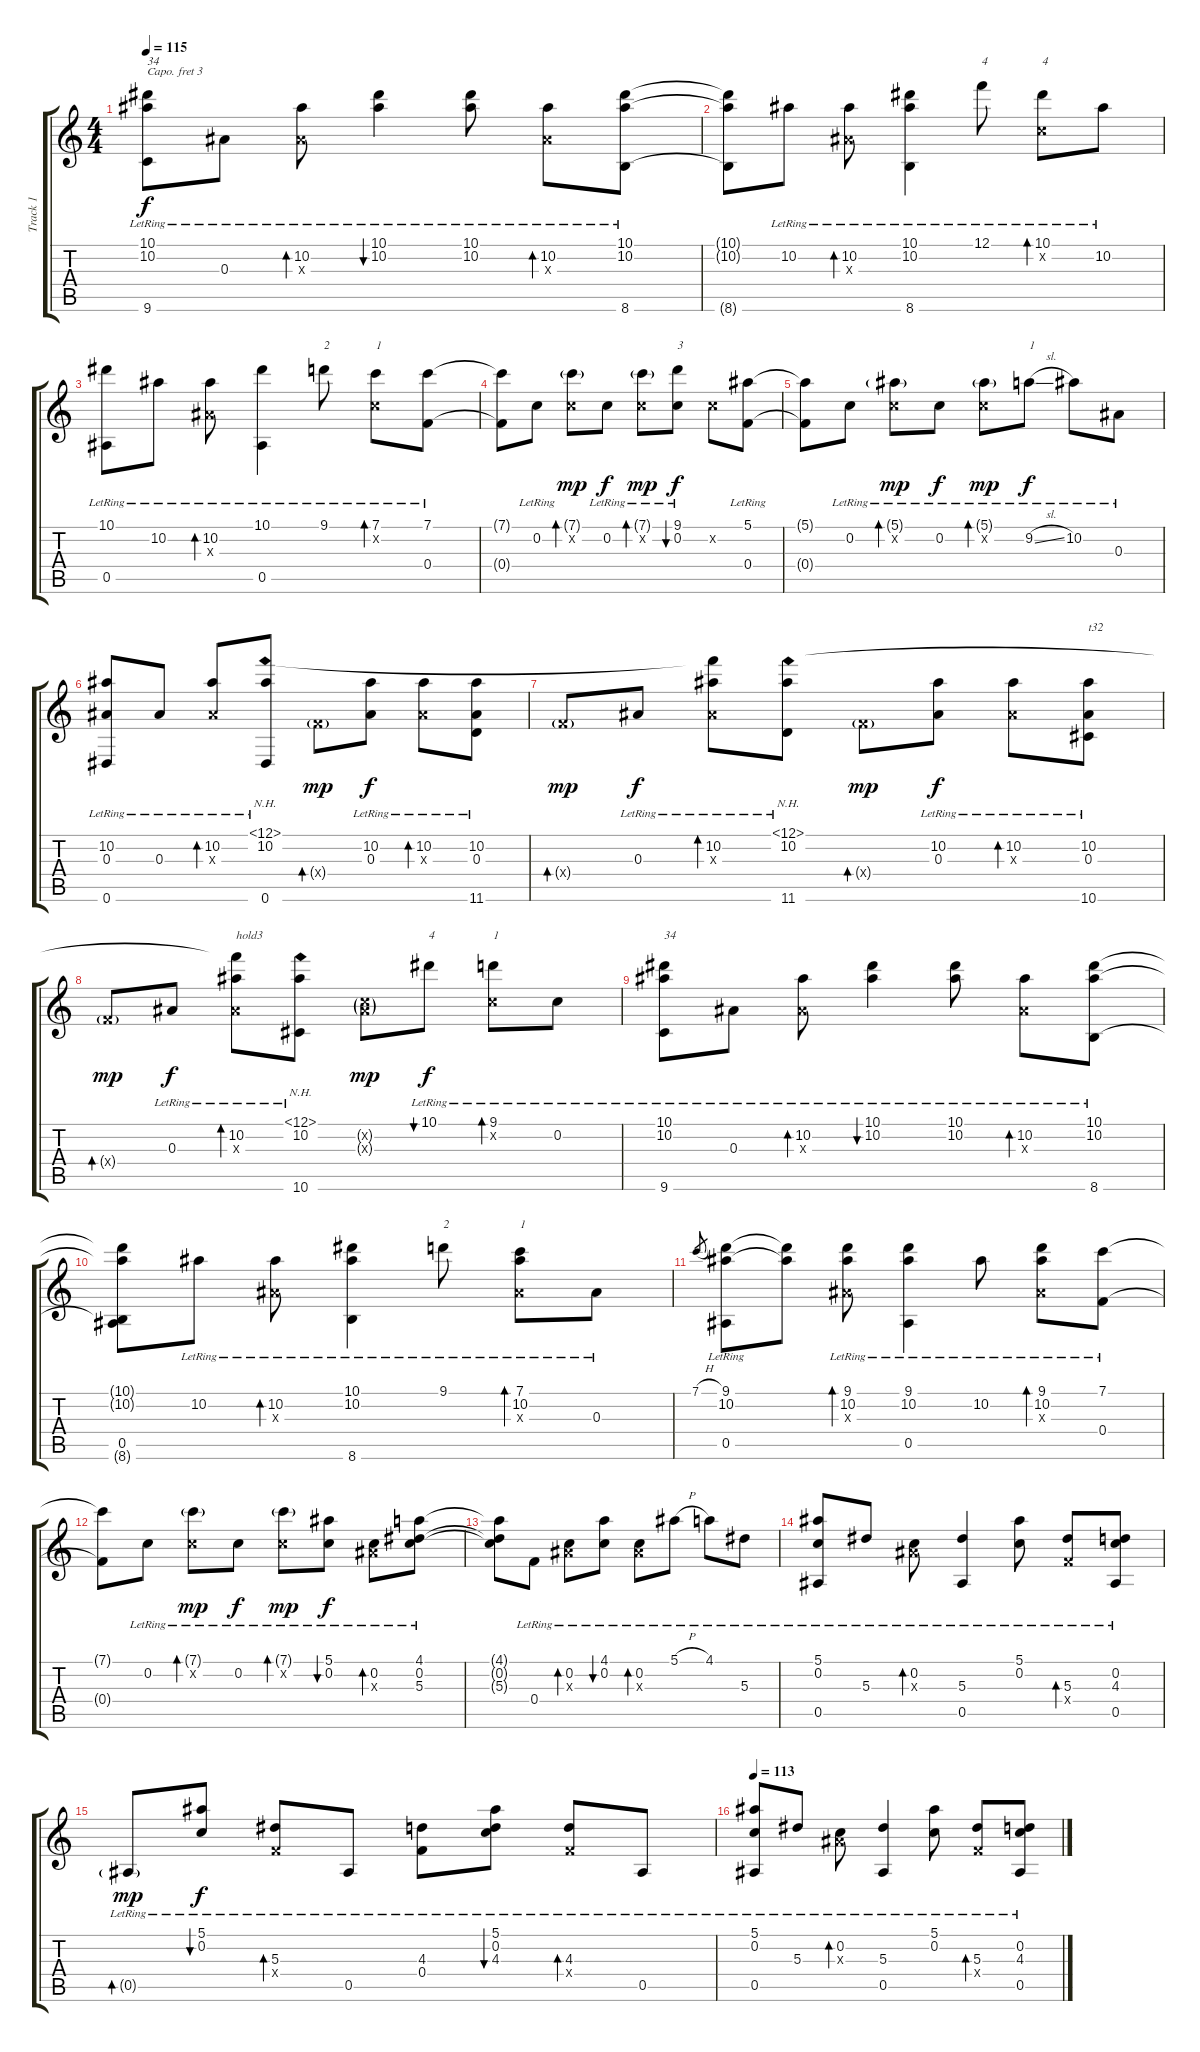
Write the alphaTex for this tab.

\track ("Track 1" "Track 1") {instrument acousticguitarsteel}
\staff {score tabs}
\capo 3
\tuning (D4 A3 G3 D3 G2 C2) {hide}
\ts (4 4)
\tempo 115
\clef g2
\ks c
(10.1{lr} 10.2{lr} 9.6{lr}).8{txt "34" dy f} 0.3{lr}.8 (10.2{lr} 0.3{x}).8{bd 60} (10.1{lr} 10.2{lr}).4{bu 60} (10.1{lr} 10.2{lr}).8 (10.2{lr} 0.3{x}).8{bd 60} (10.1{lr} 10.2{lr} 8.6{lr}).8 |
(10.1{t} 10.2{t} 8.6{t}).8 10.2{lr}.8 (10.2{lr} 0.3{x}).8{bd 60} (10.1{lr} 10.2{lr} 8.6{lr}).4 12.1{lr}.8{txt "4"} (10.1{lr} 0.2{x}).8{bd 60 txt "4"} 10.2{lr}.8 |
(10.1{lr} 0.5{lr}).8 10.2{lr}.8 (10.2{lr} 0.3{x}).8{bd 60} (10.1{lr} 0.5{lr}).4 9.1{lr}.8{txt "2"} (7.1{lr} 0.2{x}).8{bd 60 txt "1"} (7.1{lr} 0.4{lr}).8 |
(7.1{t} 0.4{t}).8 0.2{lr}.8 (7.1{g} 0.2{x}).8{bd 60 dy mp} 0.2{lr}.8{dy f} (7.1{g lr} 0.2{x}).8{bd 60 dy mp} (9.1{lr} 0.2{lr}).8{bu 60 txt "3" dy f} 0.2{x}.8 (5.1{lr} 0.4{lr}).8 |
(5.1{t} 0.4{t}).8 0.2{lr}.8 (5.1{g lr} 0.2{x}).8{bd 60 dy mp} 0.2{lr}.8{dy f} (5.1{g lr} 0.2{x}).8{bd 60 dy mp} 9.2{sl lr}.8{txt "1" dy f} 10.2{lr}.8 0.3{lr}.8 |
(10.2{lr} 0.3{lr} 0.6{lr}).8 0.3{lr}.8 (10.2{lr} 0.3{x}).8{bd 60} (12.1{nh lr} 10.2{lr} 0.6{lr}).8 0.4{g x}.8{bd 60 dy mp} (10.2{lr} 0.3{lr}).8{dy f} (10.2{lr} 0.3{x}).8{bd 60} (10.2{lr} 0.3{lr} 11.6{lr}).8 |
0.4{g x}.8{bd 60 dy mp} 0.3{lr}.8{dy f} (12.1{t} 10.2{lr} 0.3{x}).8{bd 60} (12.1{nh lr} 10.2{lr} 11.6{lr}).8 0.4{g x}.8{bd 60 dy mp} (10.2{lr} 0.3{lr}).8{dy f} (10.2{lr} 0.3{x}).8{bd 60} (10.2{lr} 0.3{lr} 10.6{lr}).8{txt "t32"} |
0.4{g x}.8{bd 60 dy mp} 0.3{lr}.8{dy f} (12.1{t} 10.2{lr} 0.3{x}).8{bd 60 txt "hold3"} (12.1{nh lr} 10.2{lr} 10.6{lr}).8 (0.2{g x} 0.3{g x}).8{dy mp} 10.1{lr}.8{bu 60 txt "4" dy f} (9.1{lr} 0.2{x}).8{bd 60 txt "1"} 0.2{lr}.8 |
(10.1{lr} 10.2{lr} 9.6{lr}).8{txt "34"} 0.3{lr}.8 (10.2{lr} 0.3{x}).8{bd 60} (10.1{lr} 10.2{lr}).4{bu 60} (10.1{lr} 10.2{lr}).8 (10.2{lr} 0.3{x}).8{bd 60} (10.1{lr} 10.2{lr} 8.6{lr}).8 |
(10.1{t} 10.2{t} 0.5 8.6{t}).8 10.2{lr}.8 (10.2{lr} 0.3{x}).8{bd 60} (10.1{lr} 10.2{lr} 8.6{lr}).4 9.1{lr}.8{txt "2"} (7.1{lr} 10.2 0.3{x}).8{bd 60 txt "1"} 0.3{lr}.8 |
7.1{h}.8{gr} (9.1{lr} 10.2{lr} 0.5{lr}).8 (9.1{t} 10.2{t}).8 (9.1{lr} 10.2{lr} 0.3{x}).8{bd 60} (9.1{lr} 10.2{lr} 0.5{lr}).4 10.2{lr}.8 (9.1{lr} 10.2{lr} 0.3{x}).8{bd 60} (7.1{lr} 0.4{lr}).8 |
(7.1{t} 0.4{t}).8 0.2{lr}.8 (7.1{g lr} 0.2{x}).8{bd 60 dy mp} 0.2{lr}.8{dy f} (7.1{g lr} 0.2{x}).8{bd 60 dy mp} (5.1{lr} 0.2{lr}).8{bu 60 dy f} (0.2{lr} 0.3{x}).8{bd 60} (4.1{lr} 0.2{lr} 5.3{lr}).8 |
(4.1{t} 0.2{t} 5.3{t}).8 0.4{lr}.8 (0.2{lr} 0.3{x}).8{bd 60} (4.1{lr} 0.2{lr}).8{bu 60} (0.2{lr} 0.3{x}).8{bd 60} 5.1{h lr}.8 4.1{lr}.8 5.3{lr}.8 |
(5.1{lr} 0.2{lr} 0.5{lr}).8 5.3{lr}.8 (0.2{lr} 0.3{x}).8{bd 60} (5.3{lr} 0.5{lr}).4 (5.1{lr} 0.2).8 (5.3{lr} 0.4{x}).8{bd 60} (0.2{lr} 4.3{lr} 0.5{lr}).8 |
0.5{g lr}.8{bd 60 dy mp} (5.1{lr} 0.2{lr}).8{bu 60 dy f} (5.3{lr} 0.4{x}).8{bd 60} 0.5{lr}.8 (4.3{lr} 0.4{lr}).8 (5.1{lr} 0.2{lr} 4.3{lr}).8{bu 60} (4.3{lr} 0.4{x}).8{bd 60} 0.5{lr}.8 |
\tempo 113
(5.1{lr} 0.2{lr} 0.5{lr}).8 5.3{lr}.8 (0.2{lr} 0.3{x}).8{bd 60} (5.3{lr} 0.5{lr}).4 (5.1{lr} 0.2).8 (5.3{lr} 0.4{x}).8{bd 60} (0.2{lr} 4.3{lr} 0.5{lr}).8
